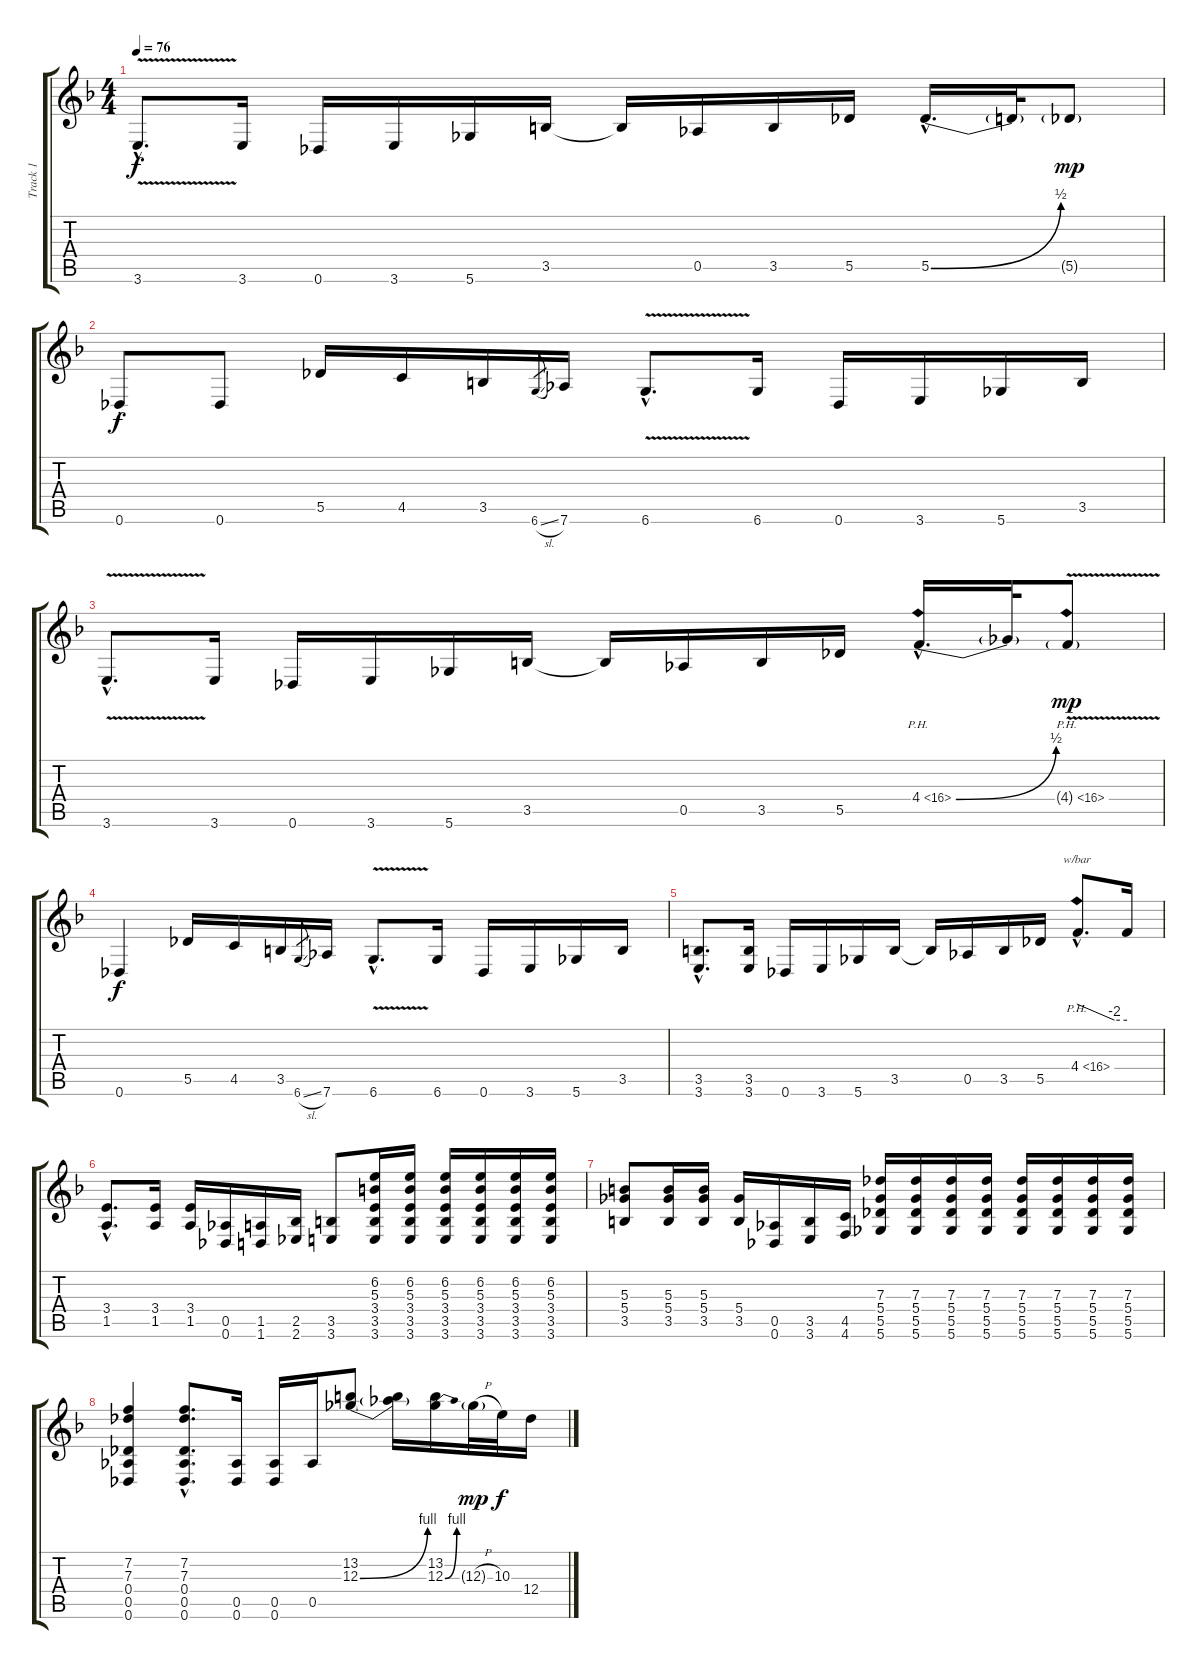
\track ("Track 1" "Track 1") {instrument distortionguitar}
\staff {score tabs}
\tuning (Eb4 Bb3 Gb3 Db3 Ab2 Db2) {hide}
\ts (4 4)
\tempo 76
\clef g2
\ks dminor
3.6{v hac}.8{d dy f} 3.6.16 0.6.16 3.6.16 5.6.16 3.5.16 3.5{t}.16 0.5.16 3.5.16 5.5.16 5.5{be (bend 0 0 60 2) hac}.16{d} 5.5{t}.32 5.5{g}.8{dy mp} |
0.6{st}.8{dy f} 0.6.8 5.5.16 4.5.16 3.5.16 6.6{sl}.8{gr} 7.6.16 6.6{v hac}.8{d} 6.6.16 0.6.16 3.6.16 5.6.16 3.5.16 |
3.6{v hac}.8{d} 3.6.16 0.6.16 3.6.16 5.6.16 3.5.16 3.5{t}.16 0.5.16 3.5.16 5.5.16 4.4{be (bend 0 0 60 2) ph 12 hac}.16{d} 4.4{t}.32 4.4{ph 12 v g}.8{dy mp} |
0.6.4{dy f} 5.5.16 4.5.16 3.5.16 6.6{sl}.8{gr} 7.6.16 6.6{v hac}.8{d} 6.6.16 0.6.16 3.6.16 5.6.16 3.5.16 |
(3.5{hac} 3.6{hac}).8{d} (3.5 3.6).16 0.6.16 3.6.16 5.6.16 3.5.16 3.5{t}.16 0.5.16 3.5.16 5.5.16 4.4{ph 12 hac}.8{d tbe (custom default 0 0 45 -8 60 -8)} 4.4{t}.16 |
(3.4{hac} 1.5{hac}).8{d} (3.4 1.5).16 (3.4 1.5).16 (0.5 0.6).16 (1.5 1.6).16 (2.5 2.6).16 (3.5 3.6).8 (6.2 5.3 3.4 3.5 3.6).16 (6.2 5.3 3.4 3.5 3.6).16 (6.2 5.3 3.4 3.5 3.6).16 (6.2 5.3 3.4 3.5 3.6).16 (6.2 5.3 3.4 3.5 3.6).16 (6.2 5.3 3.4 3.5 3.6).16 |
(5.3 5.4 3.5).8 (5.3 5.4 3.5).16 (5.3 5.4 3.5).16 (5.4 3.5).16 (0.5 0.6).16 (3.5 3.6).16 (4.5 4.6).16 (7.3 5.4 5.5 5.6).16 (7.3 5.4 5.5 5.6).16 (7.3 5.4 5.5 5.6).16 (7.3 5.4 5.5 5.6).16 (7.3 5.4 5.5 5.6).16 (7.3 5.4 5.5 5.6).16 (7.3 5.4 5.5 5.6).16 (7.3 5.4 5.5 5.6).16 |
(7.2 7.3 0.4 0.5 0.6).4 (7.2{hac} 7.3{hac} 0.4{hac} 0.5{hac} 0.6{hac}).8{d} (0.5 0.6).16 (0.5 0.6).16 0.5.16 (13.2 12.3{be (bend 0 0 60 4)}).8 (13.2{t} 12.3{t}).16 (13.2 12.3{be (bend 0 0 60 4)}).16 12.3{h g}.32{dy mp} 10.3.32{dy f} 12.4.16
